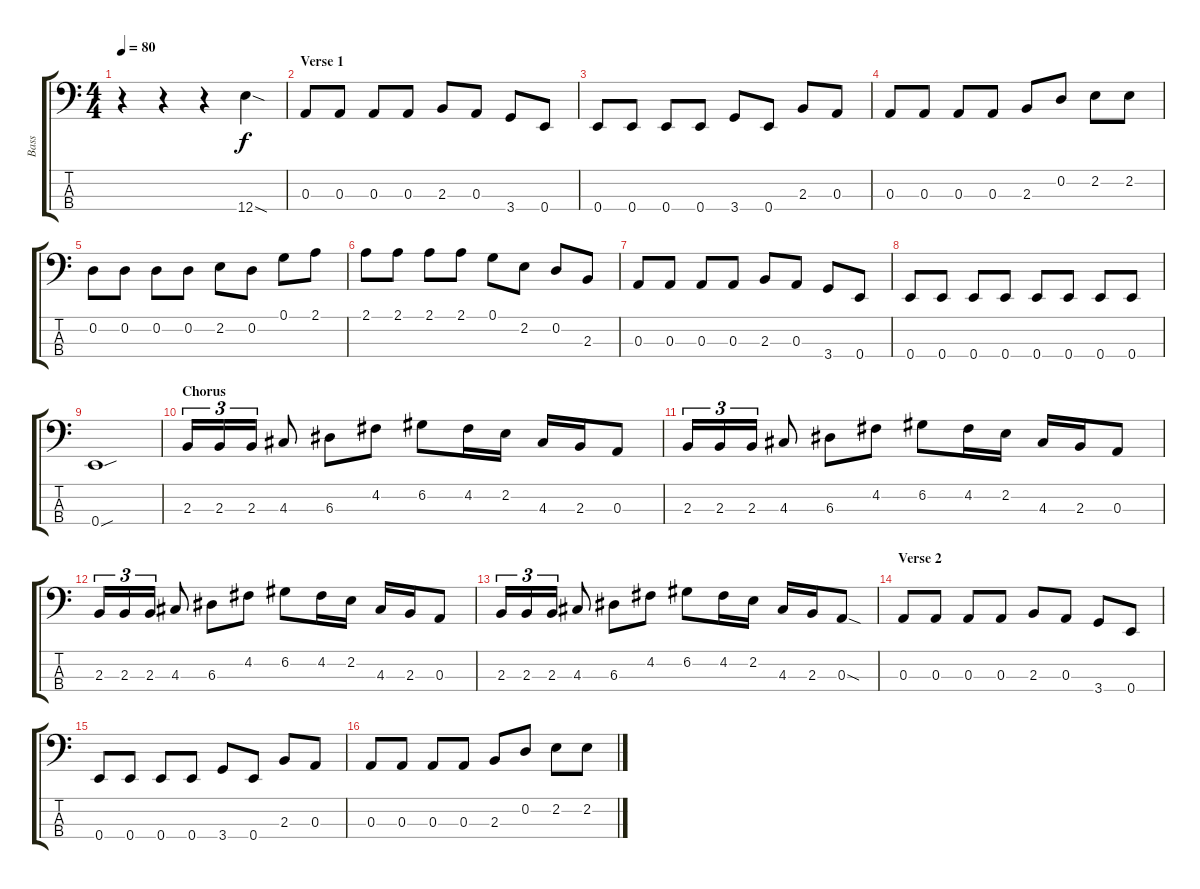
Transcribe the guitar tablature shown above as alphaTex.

\track ("Bass" "Bass") {instrument electricbassfinger}
\staff {score tabs}
\tuning (G2 D2 A1 E1) {hide}
\ts (4 4)
\tempo 80
\clef f4
\ks c
r.4{dy f instrument electricbassfinger} r.4 r.4 12.4{sod}.4 |
\section ("" "Verse 1")
0.3.8 0.3.8 0.3.8 0.3.8 2.3.8 0.3.8 3.4.8 0.4.8 |
0.4.8 0.4.8 0.4.8 0.4.8 3.4.8 0.4.8 2.3.8 0.3.8 |
0.3.8 0.3.8 0.3.8 0.3.8 2.3.8 0.2.8 2.2.8 2.2.8 |
0.2.8 0.2.8 0.2.8 0.2.8 2.2.8 0.2.8 0.1.8 2.1.8 |
2.1.8 2.1.8 2.1.8 2.1.8 0.1.8 2.2.8 0.2.8 2.3.8 |
0.3.8 0.3.8 0.3.8 0.3.8 2.3.8 0.3.8 3.4.8 0.4.8 |
0.4.8 0.4.8 0.4.8 0.4.8 0.4.8 0.4.8 0.4.8 0.4.8 |
0.4{sou}.1 |
\section ("" "Chorus")
2.3.16{tu (3 2)} 2.3.16{tu (3 2)} 2.3.16{tu (3 2)} 4.3.8 6.3.8 4.2.8 6.2.8 4.2.16 2.2.16 4.3.16 2.3.16 0.3.8 |
2.3.16{tu (3 2)} 2.3.16{tu (3 2)} 2.3.16{tu (3 2)} 4.3.8 6.3.8 4.2.8 6.2.8 4.2.16 2.2.16 4.3.16 2.3.16 0.3.8 |
2.3.16{tu (3 2)} 2.3.16{tu (3 2)} 2.3.16{tu (3 2)} 4.3.8 6.3.8 4.2.8 6.2.8 4.2.16 2.2.16 4.3.16 2.3.16 0.3.8 |
2.3.16{tu (3 2)} 2.3.16{tu (3 2)} 2.3.16{tu (3 2)} 4.3.8 6.3.8 4.2.8 6.2.8 4.2.16 2.2.16 4.3.16 2.3.16 0.3{sod}.8 |
\section ("" "Verse 2")
0.3.8 0.3.8 0.3.8 0.3.8 2.3.8 0.3.8 3.4.8 0.4.8 |
0.4.8 0.4.8 0.4.8 0.4.8 3.4.8 0.4.8 2.3.8 0.3.8 |
0.3.8 0.3.8 0.3.8 0.3.8 2.3.8 0.2.8 2.2.8 2.2.8
